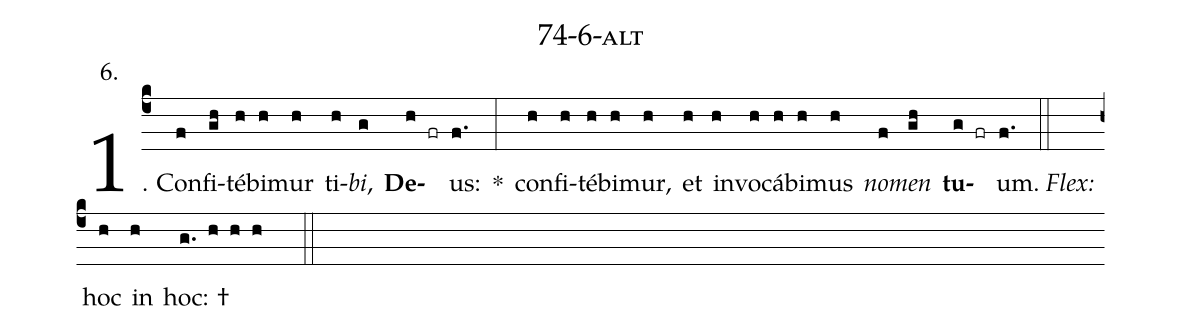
name: 74-6-alt;
annotation: 6.;
%%
(c4)1. Con(f)fi(gh)té(h)bi(h)mur(h) ti(h)<i>bi</i>,(g) <b>De</b>(h fr)us:(f.) *(:) con(h)fi(h)té(h)bi(h)mur,(h) et(h) in(h)vo(h)cá(h)bi(h)mus(h) <i>no</i>(f)<i>men</i>(gh) <b>tu</b>(g fr)um.(f.) (::)
<i>Flex:</i>()  hoc(h) in(h) hoc: †(g. h h h  ::)
